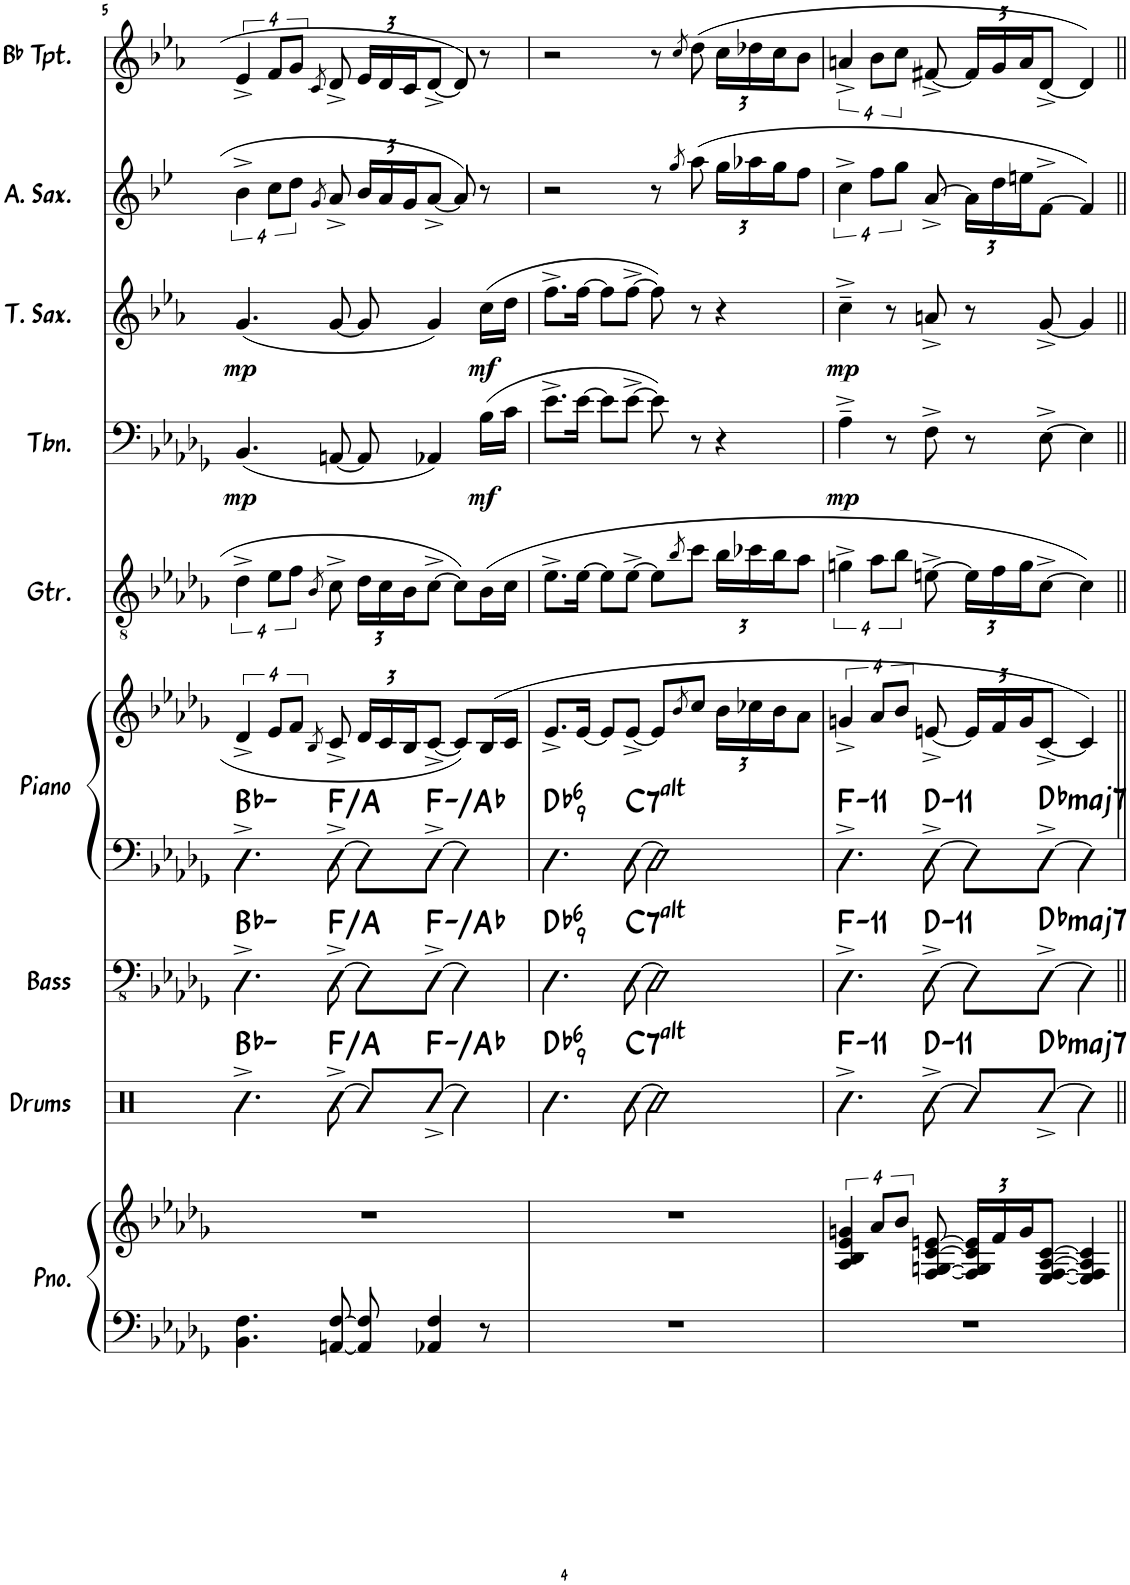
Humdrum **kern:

**kern	**kern	**kern	**harte	**kern	**harte	**kern	**kern	**harte	**kern	**kern	**dynam	**kern	**dynam	**kern	**kern
*part9	*part9	*part8	*part8	*part7	*part7	*part6	*part6	*part6	*part5	*part4	*part4	*part3	*part3	*part2	*part1
*staff11	*staff10	*staff9	*	*staff8	*	*staff7	*staff6	*	*staff5	*staff4	*staff4	*staff3	*staff3	*staff2	*staff1
*I"Piano	*	*I"Drums	*	*I"Bass	*	*I"Piano	*	*	*I"Guitar	*I"Trombone	*	*I"Tenor Saxophone	*	*I"Alto Saxophone	*I"Bb Trumpet
*I'Pno.	*	*I'Drums	*	*I'Bass	*	*I'Piano	*	*	*I'Gtr.	*I'Tbn.	*	*I'T. Sax.	*	*I'A. Sax.	*I'Bb Tpt.
!!LO:PB:g=z
*clefF4	*clefG2	*clefX	*	*clefFv4	*	*clefF4	*clefG2	*	*clefGv2	*clefF4	*	*clefG2	*	*clefG2	*clefG2
*	*	*	*	*	*	*	*	*	*	*	*	*Trd8c14	*	*Trd5c9	*Trd1c2
*k[b-e-a-d-g-]	*k[b-e-a-d-g-]	*k[]	*	*k[b-e-a-d-g-]	*	*k[b-e-a-d-g-]	*k[b-e-a-d-g-]	*	*k[b-e-a-d-g-]	*k[b-e-a-d-g-]	*	*k[b-e-a-]	*	*k[b-e-]	*k[b-e-a-]
*M4/4	*M4/4	*M4/4	*	*M4/4	*	*M4/4	*M4/4	*	*M4/4	*M4/4	*	*M4/4	*	*M4/4	*M4/4
=5	=5	=5	=5	=5	=5	=5	=5	=5	=5	=5	=5	=5	=5	=5	=5
!	!	!	!	!	!	!	!	!	!	!	!LO:DY:b	!	!LO:DY:b	!	!
4.BB-\ 4.F\	1r	4.R^\	Bb:min	4.DD-^\	Bb:min	4.DD-^\	16%3d-^/	Bb:min	16%3d-^\	(4.BB-/	mp	(4.g/	mp	16%3b-^\	16%3e-^/
.	.	.	.	.	.	.	32%3e-/L	.	32%3e-\L	.	.	.	.	32%3cc\L	32%3f/L
.	.	.	.	.	.	.	32%3f/J	.	32%3f\J	.	.	.	.	32%3dd\J	32%3g/J
.	.	.	.	.	.	.	8qB-/	.	8qB-/	.	.	.	.	8qg/	8qc/
[8AAn/ [8F/	.	[8R^\	F:maj/3	[8DD-^\	F:maj/3	[8DD-^\	8c^/	F:maj/3	8c^\	[8AAn/	.	[8g/	.	8a^/	8d^/
*	*	*	*	*	*	*	*Xbrackettup	*	*Xbrackettup	*	*	*	*	*Xbrackettup	*Xbrackettup
8AA/] 8F/]	.	8R/L]	.	8DD-\L]	.	8DD-\L]	24d-/LL	.	24d-\LL	8AA/]	.	8g/]	.	24b-/LL	24e-/LL
.	.	.	.	.	.	.	24c/	.	24c\	.	.	.	.	24a/	24d/
.	.	.	.	.	.	.	24B-/J	.	24B-\J	.	.	.	.	24g/J	24c/J
4AA-X/ 4F/	.	[8R^/J	F:min/b3	[8AAA-^\J	F:min/b3	[8AAA-^\J	[8c^/J	F:min/b3	[8c^\J	4AA-X/)	.	4g/)	.	[8a^/J	[8d^/J
.	.	4R\]	.	4AAA-\]	.	4AAA-\]	8c/L]	.	8c\L]	.	.	.	.	8a/]	8d/]
!	!	!	!	!	!	!	!	!	!	!	!LO:DY:b	!	!LO:DY:b	!	!
8r	.	.	.	.	.	.	(16B-/L	.	(16B-\L	(16B-\LL	mf	(16cc\LL	mf	8r	8r
.	.	.	.	.	.	.	16c/JJ	.	16c\JJ	16c\JJ	.	16dd\JJ	.	.	.
=6	=6	=6	=6	=6	=6	=6	=6	=6	=6	=6	=6	=6	=6	=6	=6
!	!	!	!LO:H:kt=6	!	!LO:H:kt=6	!	!	!LO:H:kt=6	!	!	!	!	!	!	!
1r	1r	4.R\	Db:maj6(9)	4.DD-\	Db:maj6(9)	4.DD-\	8.e-^/L	Db:maj6(9)	8.e-^\L	8.e-^\L	.	8.ff^\L	.	2r	2r
.	.	.	.	.	.	.	[16e-/Jk	.	[16e-\Jk	[16e-\Jk	.	[16ff\Jk	.	.	.
.	.	.	.	.	.	.	8e-/L]	.	8e-\L]	8e-\L]	.	8ff\L]	.	.	.
!	!	!	!LO:H:kt=7	!	!LO:H:kt=7	!	!	!LO:H:kt=7	!	!	!	!	!	!	!
.	.	[8R\	C:(3,b5,#5,b7,b9,#9)	[8DD-\	C:(3,b5,#5,b7,b9,#9)	[8DD-\	[8e-^/J	C:(3,b5,#5,b7,b9,#9)	[8e-^\J	[8e-^\J	.	[8ff^\J	.	.	.
.	.	2R\]	.	2DD-\]	.	2DD-\]	8e-/L]	.	8e-\L]	8e-\])	.	8ff\])	.	8r	8r
.	.	.	.	.	.	.	8qb-/	.	8qb-/	.	.	.	.	8qgg/	8qcc/
.	.	.	.	.	.	.	8cc/J	.	8cc\J	8r	.	8r	.	(8aa\	(8dd\
.	.	.	.	.	.	.	24b-\LL	.	24b-\LL	4r	.	4r	.	24gg\LL	24cc\LL
.	.	.	.	.	.	.	24cc-X\	.	24cc-X\	.	.	.	.	24aa-X\	24dd-X\
.	.	.	.	.	.	.	24b-\J	.	24b-\J	.	.	.	.	24gg\J	24cc\J
.	.	.	.	.	.	.	8a-\J	.	8a-\J	.	.	.	.	8ff\J	8b-\J
=7	=7	=7	=7	=7	=7	=7	=7	=7	=7	=7	=7	=7	=7	=7	=7
*	*	*	*	*	*	*	*brackettup	*	*brackettup	*	*	*	*	*brackettup	*brackettup
!	!	!	!LO:H:kt=11	!	!LO:H:kt=11	!	!	!LO:H:kt=11	!	!	!LO:DY:b	!	!LO:DY:b	!	!
1r	16%3A-/ 16%3B-/ 16%3e-/ 16%3gn/	4.R^\	F:min9(11)	4.DD-^\	F:min9(11)	4.DD-^\	16%3gn^/	F:min9(11)	16%3gn^\	4A-~^\	mp	4cc~^\	mp	16%3cc^\	16%3an^/
.	32%3a-/L	.	.	.	.	.	32%3a-/L	.	32%3a-\L	.	.	.	.	32%3ff\L	32%3b-\L
.	.	.	.	.	.	.	.	.	.	8r	.	8r	.	.	.
.	32%3b-/J	.	.	.	.	.	32%3b-/J	.	32%3b-\J	.	.	.	.	32%3gg\J	32%3cc\J
!	!	!	!LO:H:kt=11	!	!LO:H:kt=11	!	!	!LO:H:kt=11	!	!	!	!	!	!	!
.	[8F/ [8Gn/ [8c/ [8en/	[8R^\	D:min9(11)	[8DD-^\	D:min9(11)	[8DD-^\	[8en^/	D:min9(11)	[8en^\	8F^\	.	8an^/	.	[8a^/	[8f#X^/
*	*Xbrackettup	*	*	*	*	*	*Xbrackettup	*	*Xbrackettup	*	*	*	*	*Xbrackettup	*Xbrackettup
.	24F/] 24G/] 24c/] 24e/]LL	8R/L]	.	8DD-\L]	.	8DD-\L]	24e/LL]	.	24e\LL]	8r	.	8r	.	24a\LL]	24f#/LL]
.	24f/	.	.	.	.	.	24f/	.	24f\	.	.	.	.	24dd\	24g/
.	24g/J	.	.	.	.	.	24g/J	.	24g\J	.	.	.	.	24een\J	24a/J
!	!	!	!LO:H:kt=maj7	!	!LO:H:kt=maj7	!	!	!LO:H:kt=maj7	!	!	!	!	!	!	!
.	[8E-/ [8F/ [8A-/ [8c/J	[8R^/J	Db:maj7	[8C^\J	Db:maj7	[8C^\J	[8c^/J	Db:maj7	[8c^\J	[8E-^\	.	[8g^/	.	[8f^\J	[8d^/J
.	4E-/] 4F/] 4A-/] 4c/]	4R\]	.	4C\]	.	4C\]	4c/])	.	4c\])	4E-\]	.	4g/]	.	4f/])	4d/])
=||	=||	=||	=||	=||	=||	=||	=||	=||	=||	=||	=||	=||	=||	=||	=||
*-	*-	*-	*-	*-	*-	*-	*-	*-	*-	*-	*-	*-	*-	*-	*-
